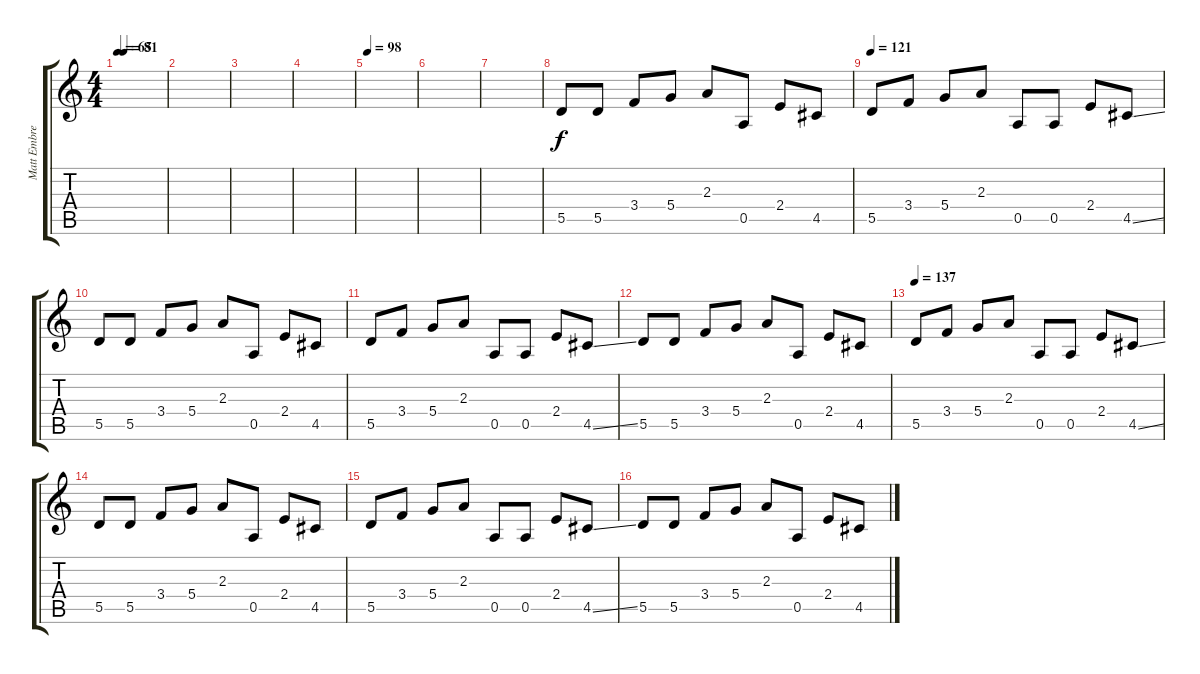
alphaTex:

\track ("Matt Embree Guitar" "Matt Embre") {instrument overdrivenguitar}
\staff {score tabs}
\tuning (E4 B3 G3 D3 A2 E2) {hide}
\ts (4 4)
\tempo 65
\tempo (81 0.125)
\clef g2
\ks c
|
|
|
|
\tempo 98
|
|
|
5.5.8{dy f volume 0 instrument overdrivenguitar} 5.5.8{volume 13} 3.4.8 5.4.8 2.3.8 0.5.8 2.4.8 4.5.8 |
\tempo 121
5.5.8{instrument distortionguitar} 3.4.8 5.4.8 2.3.8 0.5.8 0.5.8 2.4.8 4.5{ss}.8 |
5.5.8 5.5.8 3.4.8 5.4.8 2.3.8 0.5.8 2.4.8 4.5.8 |
5.5.8 3.4.8 5.4.8 2.3.8 0.5.8 0.5.8 2.4.8 4.5{ss}.8 |
5.5.8 5.5.8 3.4.8 5.4.8 2.3.8 0.5.8 2.4.8 4.5.8 |
\tempo 137
5.5.8{instrument distortionguitar} 3.4.8 5.4.8 2.3.8 0.5.8 0.5.8 2.4.8 4.5{ss}.8 |
5.5.8 5.5.8 3.4.8 5.4.8 2.3.8 0.5.8 2.4.8 4.5.8 |
5.5.8 3.4.8 5.4.8 2.3.8 0.5.8 0.5.8 2.4.8 4.5{ss}.8 |
5.5.8 5.5.8 3.4.8 5.4.8 2.3.8 0.5.8 2.4.8 4.5.8
